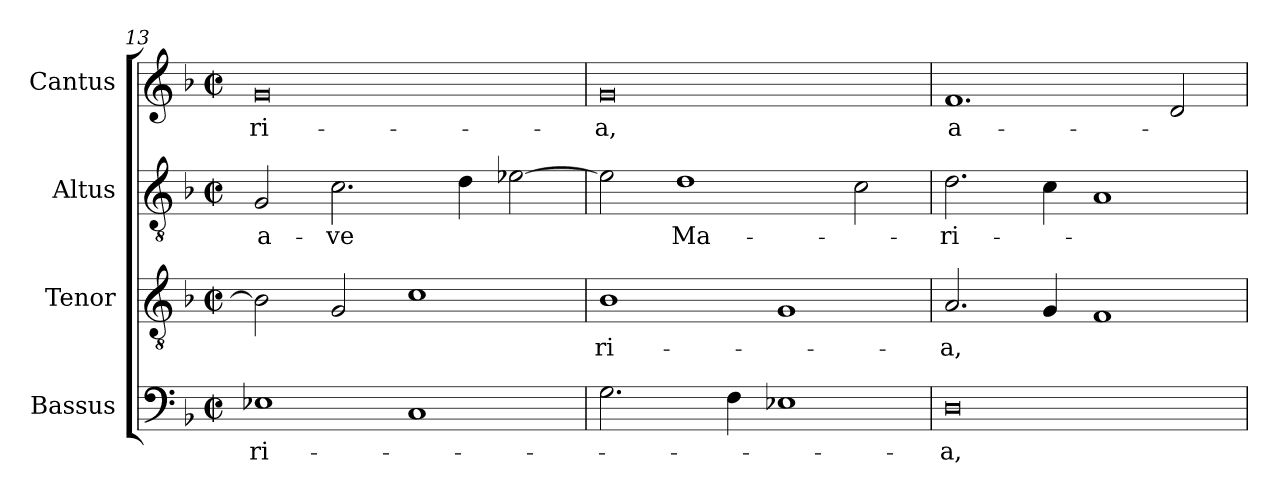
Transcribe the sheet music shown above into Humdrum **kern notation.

**kern	**text	**kern	**text	**kern	**text	**kern	**text
*part4	*part4	*part3	*part3	*part2	*part2	*part1	*part1
*staff4	*staff4	*staff3	*staff3	*staff2	*staff2	*staff1	*staff1
*I"Bassus	*	*I"Tenor	*	*I"Altus	*	*I"Cantus	*
*clefF4	*	*clefGv2	*	*clefGv2	*	*clefG2	*
*k[b-]	*	*k[b-]	*	*k[b-]	*	*k[b-]	*
*F:	*	*F:	*	*F:	*	*F:	*
*M2/2	*	*M2/2	*	*M2/2	*	*M2/2	*
*met(c|)	*	*met(c|)	*	*met(c|)	*	*met(c|)	*
=13	=13	=13	=13	=13	=13	=13	=13
!	!LO:LY:b:cj	!	!	!	!LO:LY:b:cj	!	!LO:LY:b:rj
1E-X	-ri-	2B-\]	.	2G/	a-	0g	-ri-
!	!	!	!	!	!LO:LY:b:cj	!	!
.	.	2G/	.	2.c\	-ve	.	.
1C	.	1c	.	.	.	.	.
.	.	.	.	4d\	.	.	.
.	.	.	.	[>2e-X\	.	.	.
=14	=14	=14	=14	=14	=14	=14	=14
!	!	!	!LO:LY:b:cj	!	!	!	!LO:LY:b:cj
2.G\	.	1B-	-ri-	2e-\]	.	0g	-a,
!	!	!	!	!	!LO:LY:b:cj	!	!
.	.	.	.	1d	Ma-	.	.
4F\	.	.	.	.	.	.	.
1E-X	.	1G	.	.	.	.	.
.	.	.	.	2c\	.	.	.
=15	=15	=15	=15	=15	=15	=15	=15
!	!LO:LY:b:cj	!	!LO:LY:b:cj	!	!LO:LY:b:cj	!	!LO:LY:b:rj
0D	-a,	2.A/	-a,	2.d\	-ri-	1.f	a-
.	.	4G/	.	4c\	.	.	.
.	.	1F	.	1A	.	.	.
.	.	.	.	.	.	2d/	.
=	=	=	=	=	=	=	=
*-	*-	*-	*-	*-	*-	*-	*-
